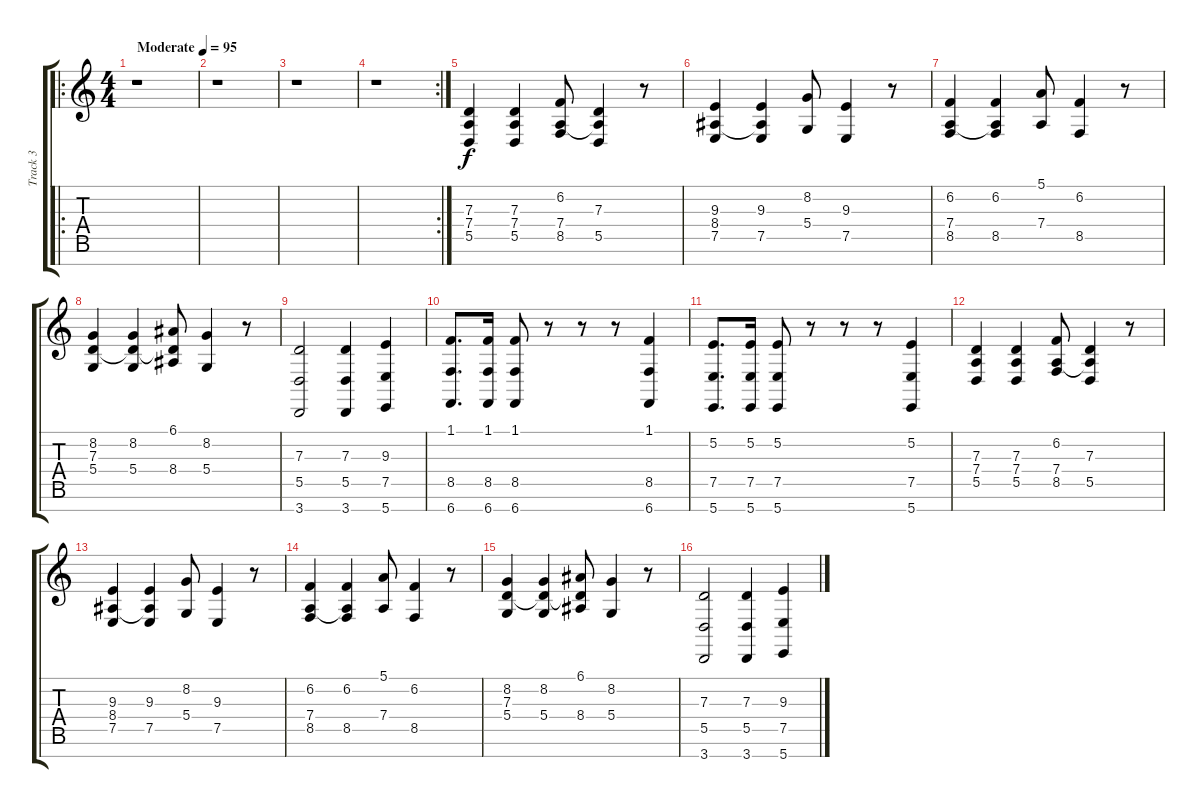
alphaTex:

\track ("Track 3" "Track 3") {instrument choiraahs}
\staff {score tabs}
\tuning (E4 B3 G3 D3 A2 E2 B1) {hide}
\ro
\ts (4 4)
\tempo (95 "Moderate")
\clef g2
\ks c
r.1{dy f instrument choiraahs} |
r.1 |
r.1 |
\rc 2
r.1 |
(7.3 7.4 5.5).4 (7.3 7.4 5.5).4 (6.2 7.4 8.5).8 (7.3 7.4{t} 5.5).4 r.8 |
(9.3 8.4 7.5).4 (9.3 8.4{t} 7.5).4 (8.2 5.4).8 (9.3 7.5).4 r.8 |
(6.2 7.4 8.5).4 (6.2 7.4{t} 8.5).4 (5.1 7.4).8 (6.2 8.5).4 r.8 |
(8.2 7.3 5.4).4 (8.2 7.3{t} 5.4).4 (6.1 7.3{t} 8.4).8 (8.2 5.4).4 r.8 |
(7.3 5.5 3.7).2 (7.3 5.5 3.7).4 (9.3 7.5 5.7).4 |
(1.1 8.5 6.7).8{d} (1.1 8.5 6.7).16 (1.1 8.5 6.7).8 r.8 r.8 r.8 (1.1 8.5 6.7).4 |
(5.2 7.5 5.7).8{d} (5.2 7.5 5.7).16 (5.2 7.5 5.7).8 r.8 r.8 r.8 (5.2 7.5 5.7).4 |
(7.3 7.4 5.5).4 (7.3 7.4 5.5).4 (6.2 7.4 8.5).8 (7.3 7.4{t} 5.5).4 r.8 |
(9.3 8.4 7.5).4 (9.3 8.4{t} 7.5).4 (8.2 5.4).8 (9.3 7.5).4 r.8 |
(6.2 7.4 8.5).4 (6.2 7.4{t} 8.5).4 (5.1 7.4).8 (6.2 8.5).4 r.8 |
(8.2 7.3 5.4).4 (8.2 7.3{t} 5.4).4 (6.1 7.3{t} 8.4).8 (8.2 5.4).4 r.8 |
(7.3 5.5 3.7).2 (7.3 5.5 3.7).4 (9.3 7.5 5.7).4
